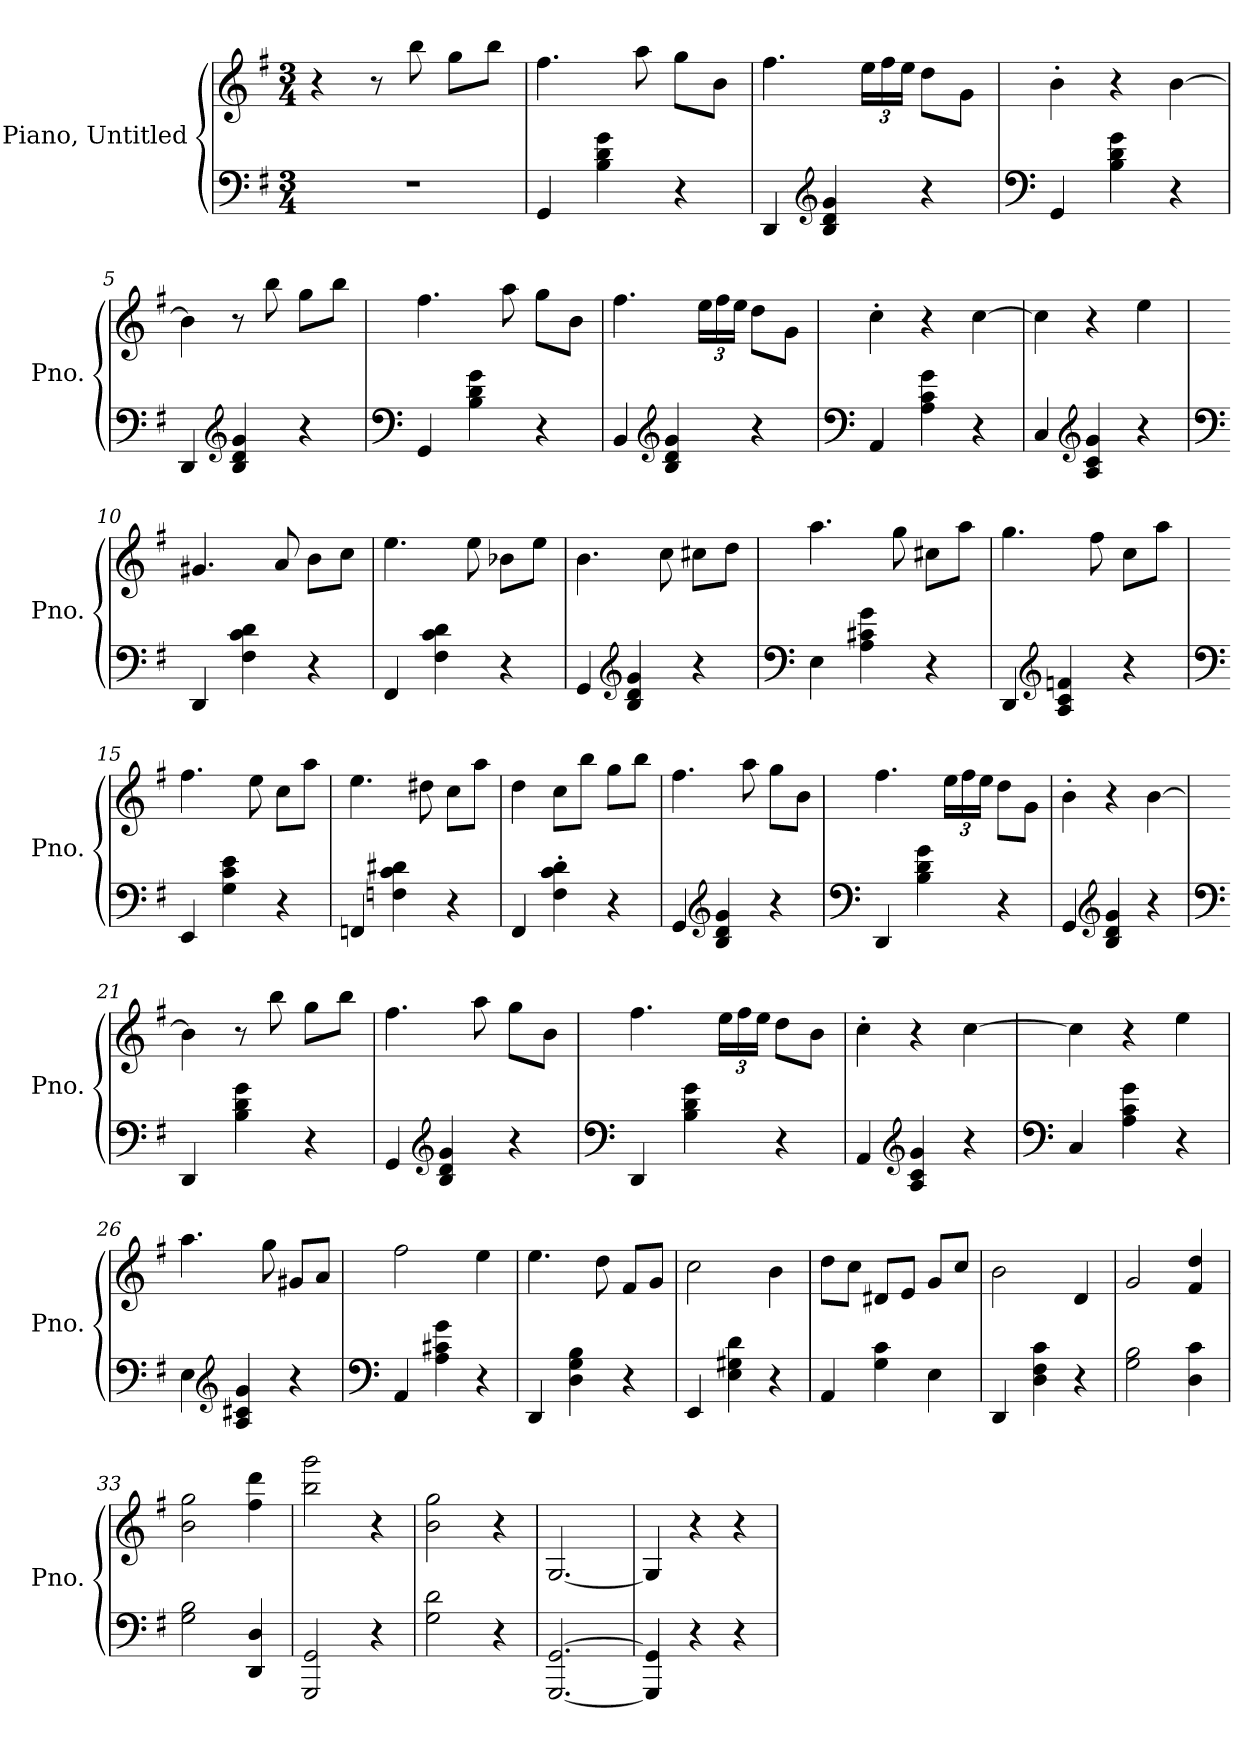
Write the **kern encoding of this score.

**kern	**kern
*part2	*part1
*staff2	*staff1
*I"Piano, Untitled	*I"Piano, Untitled
*I'Pno.	*I'Pno.
*clefF4	*clefG2
*k[f#]	*k[f#]
*M3/4	*M3/4
*MM120	*MM120
=1	=1
2.r	4r
.	8r
.	8bb\
.	8gg\L
.	8bb\J
=2	=2
4GG/	4.ff#\
4B\ 4d\ 4g\	.
.	8aa\
4r	8gg\L
.	8b\J
=3	=3
4DD/	4.ff#\
*clefG2	*
4B/ 4d/ 4g/	.
*	*Xbrackettup
.	24ee\LL
.	24ff#\
.	24ee\JJ
4r	8dd\L
.	8g\J
=4	=4
*clefF4	*
4GG/	4b'\
4B\ 4d\ 4g\	4r
4r	[4b\
=5	=5
4DD/	4b\]
*clefG2	*
4B/ 4d/ 4g/	8r
.	8bb\
4r	8gg\L
.	8bb\J
!!LO:LB:g=z
=6	=6
*clefF4	*
4GG/	4.ff#\
4B\ 4d\ 4g\	.
.	8aa\
4r	8gg\L
.	8b\J
=7	=7
4BB/	4.ff#\
*clefG2	*
4B/ 4d/ 4g/	.
.	24ee\LL
.	24ff#\
.	24ee\JJ
4r	8dd\L
.	8g\J
=8	=8
*clefF4	*
4AA/	4cc'\
4A\ 4c\ 4g\	4r
4r	[4cc\
=9	=9
4C/	4cc\]
*clefG2	*
4A/ 4c/ 4g/	4r
4r	4ee\
=10	=10
*clefF4	*
4DD/	4.g#X/
4F#\ 4c\ 4d\	.
.	8a/
4r	8b\L
.	8cc\J
=11	=11
4FF#/	4.ee\
4F#\ 4c\ 4d\	.
.	8ee\
4r	8b-X\L
.	8ee\J
!!LO:LB:g=z
=12	=12
4GG/	4.b\
*clefG2	*
4B/ 4d/ 4g/	.
.	8cc\
4r	8cc#X\L
.	8dd\J
=13	=13
*clefF4	*
4E\	4.aa\
4A\ 4c#X\ 4g\	.
.	8gg\
4r	8cc#X\L
.	8aa\J
=14	=14
4DD/	4.gg\
*clefG2	*
4A/ 4c/ 4fn/	.
.	8ff#\
4r	8cc\L
.	8aa\J
=15	=15
*clefF4	*
4EE/	4.ff#\
4G\ 4c\ 4e\	.
.	8ee\
4r	8cc\L
.	8aa\J
=16	=16
4FFn/	4.ee\
4Fn\ 4c\ 4d#X\	.
.	8dd#X\
4r	8cc\L
.	8aa\J
!!LO:LB:g=z
=17	=17
4FF#/	4dd\
4F#\' 4c\' 4d\'	8cc\L
.	8bb\J
4r	8gg\L
.	8bb\J
=18	=18
4GG/	4.ff#\
*clefG2	*
4B/ 4d/ 4g/	.
.	8aa\
4r	8gg\L
.	8b\J
=19	=19
*clefF4	*
4DD/	4.ff#\
4B\ 4d\ 4g\	.
.	24ee\LL
.	24ff#\
.	24ee\JJ
4r	8dd\L
.	8g\J
=20	=20
4GG/	4b'\
*clefG2	*
4B/ 4d/ 4g/	4r
4r	[4b\
=21	=21
*clefF4	*
4DD/	4b\]
4B\ 4d\ 4g\	8r
.	8bb\
4r	8gg\L
.	8bb\J
=22	=22
4GG/	4.ff#\
*clefG2	*
4B/ 4d/ 4g/	.
.	8aa\
4r	8gg\L
.	8b\J
!!LO:LB:g=z
=23	=23
*clefF4	*
4DD/	4.ff#\
4B\ 4d\ 4g\	.
.	24ee\LL
.	24ff#\
.	24ee\JJ
4r	8dd\L
.	8b\J
=24	=24
4AA/	4cc'\
*clefG2	*
4A/ 4c/ 4g/	4r
4r	[4cc\
=25	=25
*clefF4	*
4C/	4cc\]
4A\ 4c\ 4g\	4r
4r	4ee\
=26	=26
4E\	4.aa\
*clefG2	*
4A/ 4c#X/ 4g/	.
.	8gg\
4r	8g#X/L
.	8a/J
=27	=27
*clefF4	*
4AA/	2ff#\
4A\ 4c#X\ 4g\	.
4r	4ee\
=28	=28
4DD/	4.ee\
4D\ 4G\ 4B\	.
.	8dd\
4r	8f#/L
.	8g/J
!!LO:LB:g=z
=29	=29
4EE/	2cc\
4E\ 4G#X\ 4d\	.
4r	4b\
=30	=30
4AA/	8dd\L
.	8cc\J
4G\ 4c\	8d#X/L
.	8e/J
4E\	8g/L
.	8cc/J
=31	=31
4DD/	2b\
4D\ 4F#\ 4c\	.
4r	4d/
=32	=32
2G\ 2B\	2g/
4D\ 4c\	4f#/ 4dd/
=33	=33
2G\ 2B\	2b\ 2gg\
4DD/ 4D/	4ff#\ 4ddd\
=34	=34
2GGG/ 2GG/	2bb\ 2ggg\
4r	4r
=35	=35
2G\ 2d\	2b\ 2gg\
4r	4r
=36	=36
[2.GGG/ [2.GG/	[2.G/
=37	=37
4GGG/] 4GG/]	4G/]
4r	4r
4r	4r
=	=
*-	*-
